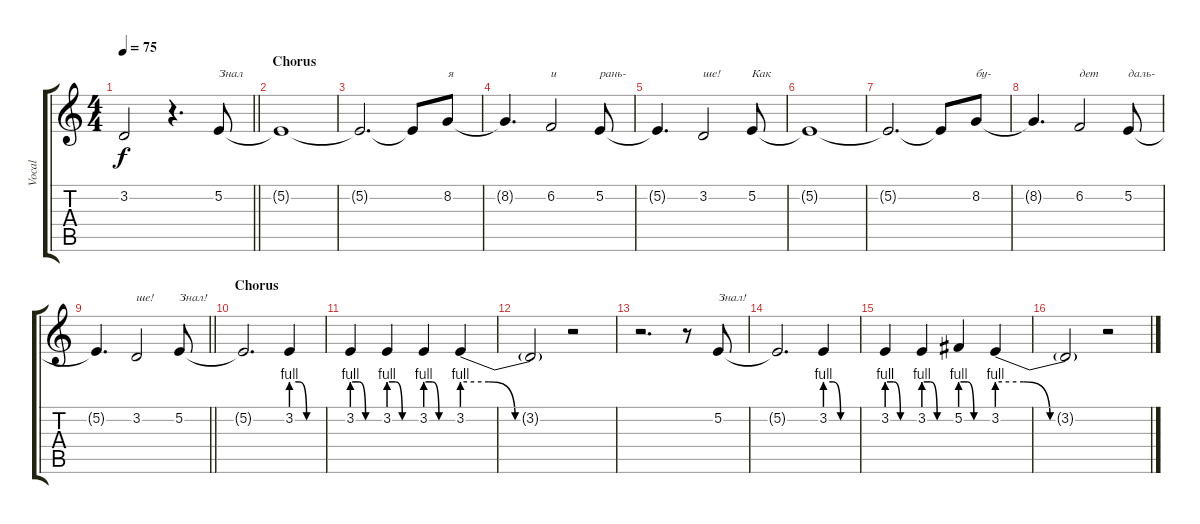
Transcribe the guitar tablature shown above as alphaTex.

\track ("Vocal" "Vocal") {instrument clarinet}
\staff {score tabs}
\tuning (E4 B3 G3 D3 A2 E2) {hide}
\ts (4 4)
\tempo 75
\clef g2
\barLineRight lightlight
\ks c
3.2{t}.2{dy f} r.4{d} 5.2.8{txt "Знал"} |
\section ("" "Chorus")
5.2{t}.1 |
5.2{t}.2{d} 5.2{t}.8 8.2.8{txt "я"} |
8.2{t}.4{d} 6.2.2{txt "и"} 5.2.8{txt "рань-"} |
5.2{t}.4{d} 3.2.2{txt "ше!"} 5.2.8{txt "Как"} |
5.2{t}.1 |
5.2{t}.2{d} 5.2{t}.8 8.2.8{txt "бу-"} |
8.2{t}.4{d} 6.2.2{txt "дет"} 5.2.8{txt "даль-"} |
\barLineRight lightlight
5.2{t}.4{d} 3.2.2{txt "ше!"} 5.2.8{txt "Знал!"} |
\section ("" "Chorus")
5.2{t}.2{d} 3.2{be (custom 0 4 15 4 30 0 60 0)}.4 |
3.2{be (custom 0 4 15 4 30 0 60 0)}.4 3.2{be (custom 0 4 15 4 30 0 60 0)}.4 3.2{be (custom 0 4 15 4 30 0 60 0)}.4 3.2{be (custom 0 4 15 4 30 0 60 0)}.4 |
3.2{t}.2 r.2 |
r.2{d} r.8 5.2.8{txt "Знал!"} |
5.2{t}.2{d} 3.2{be (custom 0 4 15 4 30 0 60 0)}.4 |
3.2{be (custom 0 4 15 4 30 0 60 0)}.4 3.2{be (custom 0 4 15 4 30 0 60 0)}.4 5.2{be (custom 0 4 15 4 30 0 60 0)}.4 3.2{be (custom 0 4 15 4 30 0 60 0)}.4 |
3.2{t}.2 r.2
